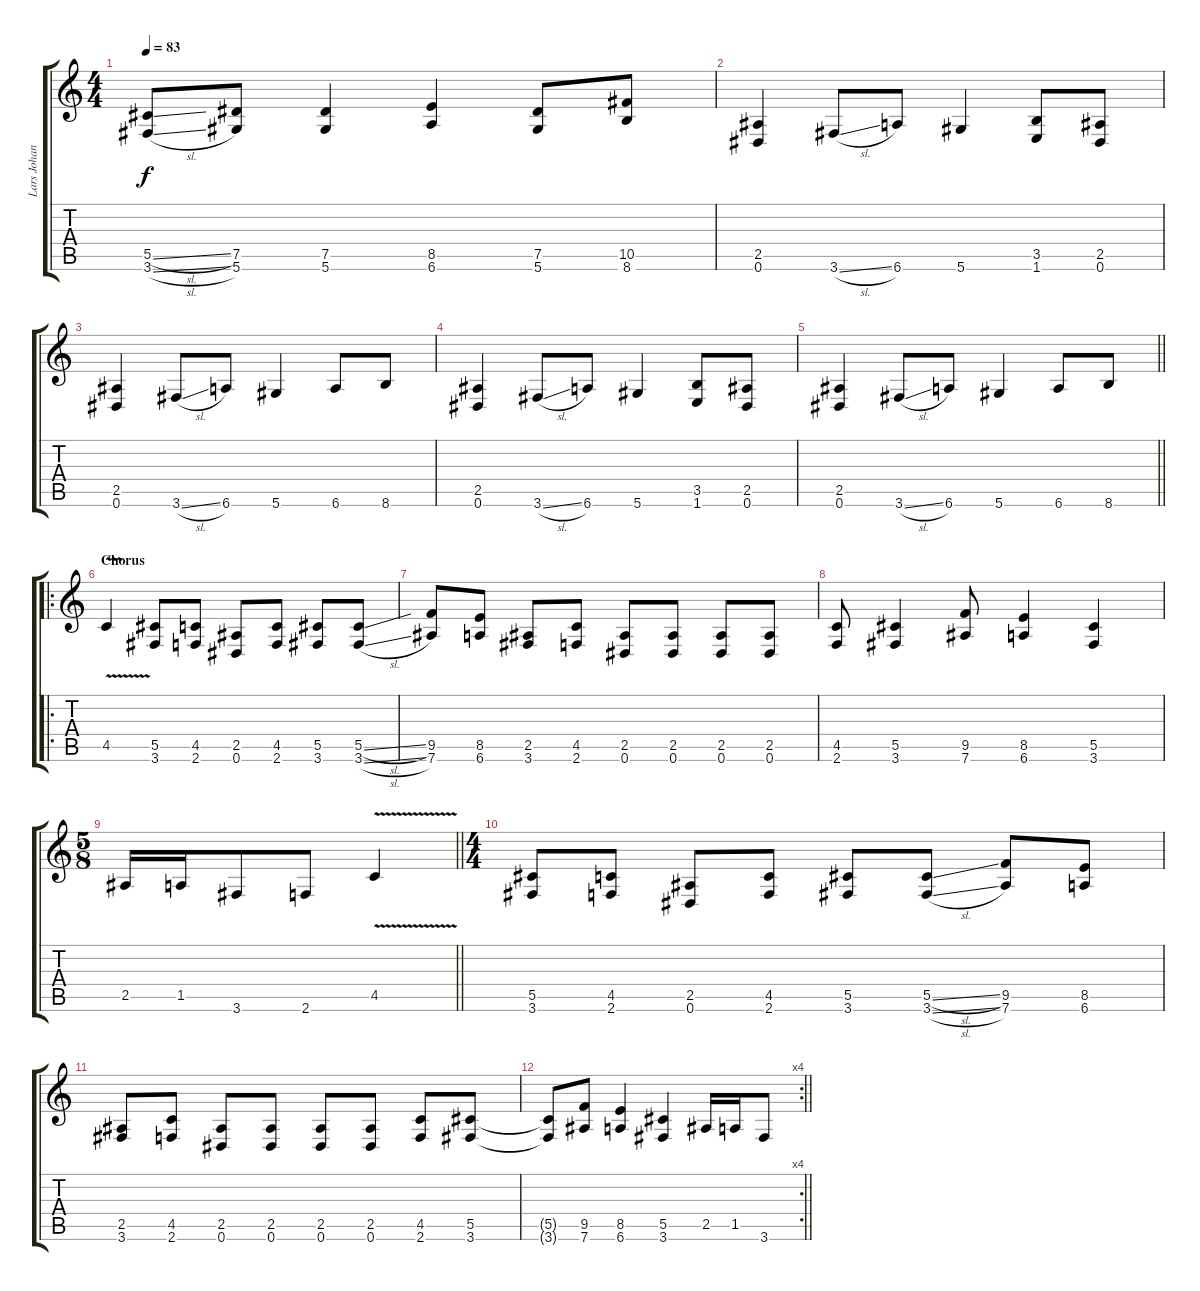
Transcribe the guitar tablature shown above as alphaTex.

\track ("Lars Johansson" "Lars Johan") {instrument distortionguitar}
\staff {score tabs}
\tuning (Eb4 Bb3 Gb3 Db3 Ab2 Eb2) {hide}
\ts (4 4)
\tempo 83
\clef g2
\ks c
(5.5{sl} 3.6{sl}).8{dy f} (7.5 5.6).8 (7.5 5.6).4 (8.5 6.6).4 (7.5 5.6).8 (10.5 8.6).8 |
(2.5 0.6).4 3.6{sl}.8 6.6.8 5.6.4 (3.5 1.6).8 (2.5 0.6).8 |
(2.5 0.6).4 3.6{sl}.8 6.6.8 5.6.4 6.6.8 8.6.8 |
(2.5 0.6).4 3.6{sl}.8 6.6.8 5.6.4 (3.5 1.6).8 (2.5 0.6).8 |
\barLineRight lightlight
(2.5 0.6).4 3.6{sl}.8 6.6.8 5.6.4 6.6.8 8.6.8 |
\ro
\section ("" "Chorus")
4.5{v}.4 (5.5 3.6).8 (4.5 2.6).8 (2.5 0.6).8 (4.5 2.6).8 (5.5 3.6).8 (5.5{sl} 3.6{sl}).8 |
(9.5 7.6).8 (8.5 6.6).8 (2.5 3.6).8 (4.5 2.6).8 (2.5 0.6).8 (2.5 0.6).8 (2.5 0.6).8 (2.5 0.6).8 |
(4.5 2.6).8 (5.5 3.6).4 (9.5 7.6).8 (8.5 6.6).4 (5.5 3.6).4 |
\ts (5 8)
\barLineRight lightlight
2.5.16 1.5.16 3.6.8 2.6.8 4.5{v}.4 |
\ts (4 4)
(5.5 3.6).8 (4.5 2.6).8 (2.5 0.6).8 (4.5 2.6).8 (5.5 3.6).8 (5.5{sl} 3.6{sl}).8 (9.5 7.6).8 (8.5 6.6).8 |
(2.5 3.6).8 (4.5 2.6).8 (2.5 0.6).8 (2.5 0.6).8 (2.5 0.6).8 (2.5 0.6).8 (4.5 2.6).8 (5.5 3.6).8 |
\rc 4
\barLineRight lightlight
(5.5{t} 3.6{t}).8 (9.5 7.6).8 (8.5 6.6).4 (5.5 3.6).4 2.5.16 1.5.16 3.6.8
